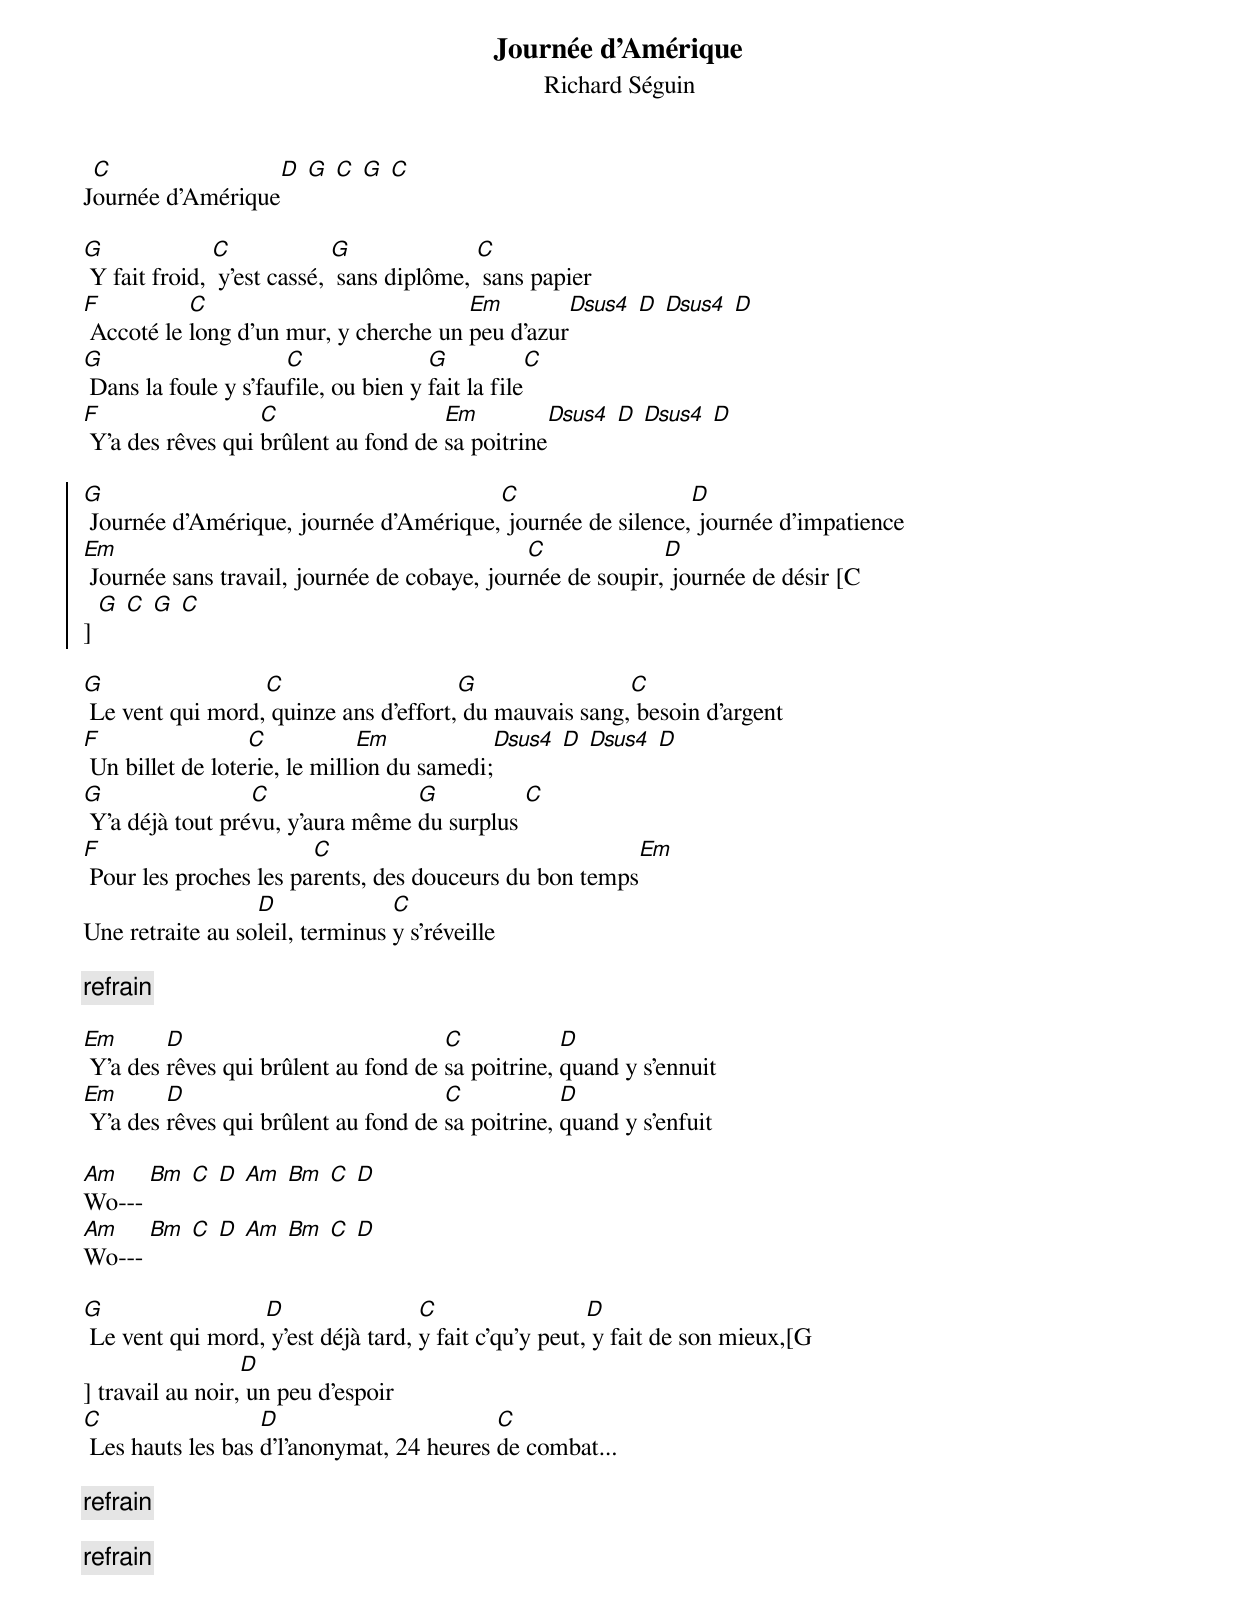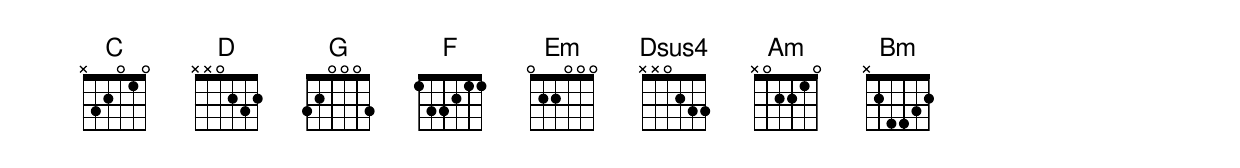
{t:Journée d'Amérique}
{st:Richard Séguin}
{define: Dsus4 base-fret 1 frets x x 0 2 3 3 }
J[C]ournée d'Amérique[D] [G] [C] [G] [C]

[G] Y fait froid, [C] y'est cassé, [G] sans diplôme, [C] sans papier
[F] Accoté le [C]long d'un mur, y cherche un [Em]peu d'azur[Dsus4] [D] [Dsus4] [D]
[G] Dans la foule y s'fau[C]file, ou bien y [G]fait la file[C]
[F] Y'a des rêves qui [C]brûlent au fond de [Em]sa poitrine[Dsus4] [D] [Dsus4] [D]

{soc}
[G] Journée d'Amérique, journée d'Amérique,[C] journée de silence,[D] journée d'impatience
[Em] Journée sans travail, journée de cobaye, jour[C]née de soupir,[D] journée de désir [C
] [G] [C] [G] [C]
{eoc}

[G] Le vent qui mord,[C] quinze ans d'effort,[G] du mauvais sang,[C] besoin d'argent
[F] Un billet de lote[C]rie, le milli[Em]on du samedi;[Dsus4] [D] [Dsus4] [D]
[G] Y'a déjà tout pré[C]vu, y'aura même [G]du surplus [C]
[F] Pour les proches les pa[C]rents, des douceurs du bon temps[Em]
Une retraite au so[D]leil, terminus [C]y s'réveille

{c:refrain}

[Em] Y'a des [D]rêves qui brûlent au fond de [C]sa poitrine, [D]quand y s'ennuit
[Em] Y'a des [D]rêves qui brûlent au fond de [C]sa poitrine, [D]quand y s'enfuit

[Am]Wo--- [Bm] [C] [D] [Am] [Bm] [C] [D]
[Am]Wo--- [Bm] [C] [D] [Am] [Bm] [C] [D]

[G] Le vent qui mord,[D] y'est déjà tard, [C]y fait c'qu'y peut,[D] y fait de son mieux,[G
] travail au noir,[D] un peu d'espoir
[C] Les hauts les bas [D]d'l'anonymat, 24 heures [C]de combat...

{c:refrain}

{c:refrain}
